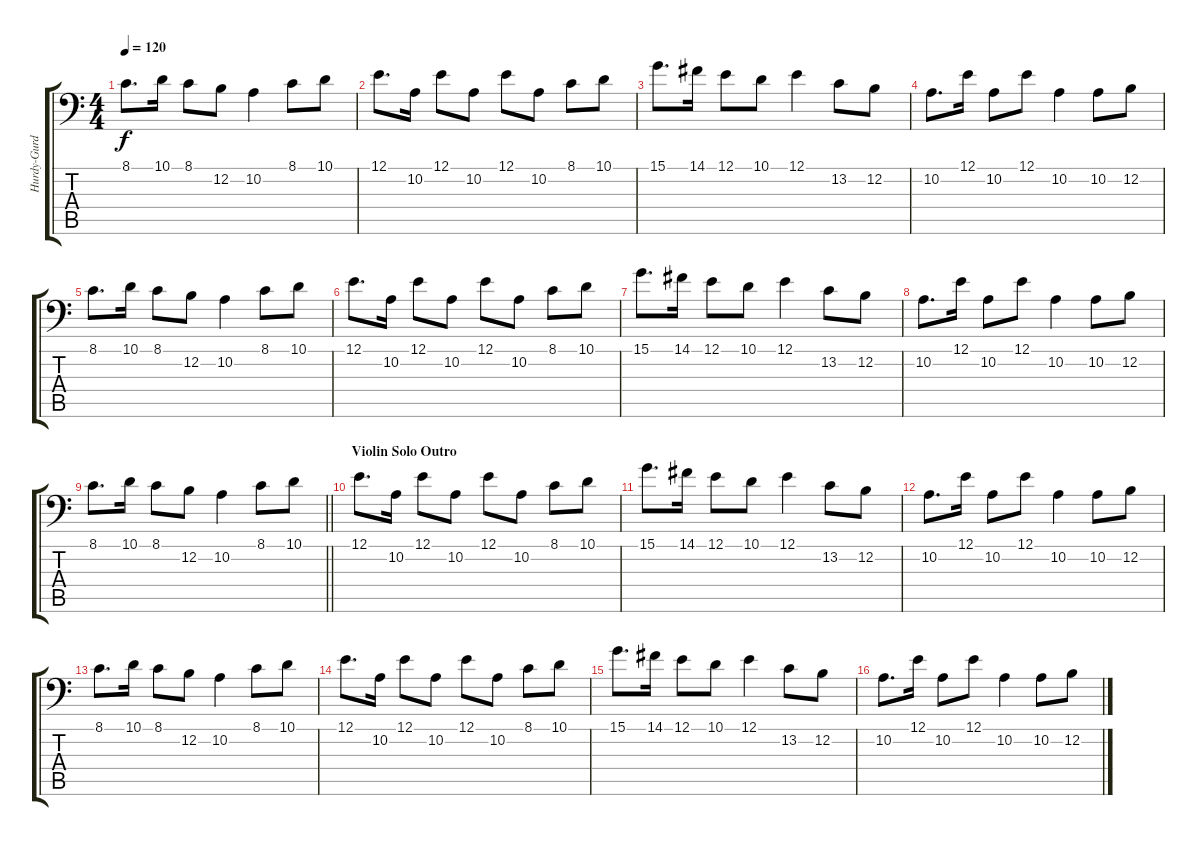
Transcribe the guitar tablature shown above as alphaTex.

\track ("Hurdy-Gurdy" "Hurdy-Gurd") {instrument cello}
\staff {score tabs}
\tuning (E3 B2 G2 D2 A1 E1) {hide}
\ts (4 4)
\tempo 120
\clef f4
\ks c
8.1.8{d dy f} 10.1.16 8.1.8 12.2.8 10.2.4 8.1.8 10.1.8 |
12.1.8{d} 10.2.16 12.1.8 10.2.8 12.1.8 10.2.8 8.1.8 10.1.8 |
15.1.8{d} 14.1.16 12.1.8 10.1.8 12.1.4 13.2.8 12.2.8 |
10.2.8{d} 12.1.16 10.2.8 12.1.8 10.2.4 10.2.8 12.2.8 |
8.1.8{d} 10.1.16 8.1.8 12.2.8 10.2.4 8.1.8 10.1.8 |
12.1.8{d} 10.2.16 12.1.8 10.2.8 12.1.8 10.2.8 8.1.8 10.1.8 |
15.1.8{d} 14.1.16 12.1.8 10.1.8 12.1.4 13.2.8 12.2.8 |
10.2.8{d} 12.1.16 10.2.8 12.1.8 10.2.4 10.2.8 12.2.8 |
\barLineRight lightlight
8.1.8{d} 10.1.16 8.1.8 12.2.8 10.2.4 8.1.8 10.1.8 |
\section ("" "Violin Solo Outro")
12.1.8{d} 10.2.16 12.1.8 10.2.8 12.1.8 10.2.8 8.1.8 10.1.8 |
15.1.8{d} 14.1.16 12.1.8 10.1.8 12.1.4 13.2.8 12.2.8 |
10.2.8{d} 12.1.16 10.2.8 12.1.8 10.2.4 10.2.8 12.2.8 |
8.1.8{d} 10.1.16 8.1.8 12.2.8 10.2.4 8.1.8 10.1.8 |
12.1.8{d} 10.2.16 12.1.8 10.2.8 12.1.8 10.2.8 8.1.8 10.1.8 |
15.1.8{d} 14.1.16 12.1.8 10.1.8 12.1.4 13.2.8 12.2.8 |
10.2.8{d} 12.1.16 10.2.8 12.1.8 10.2.4 10.2.8 12.2.8
